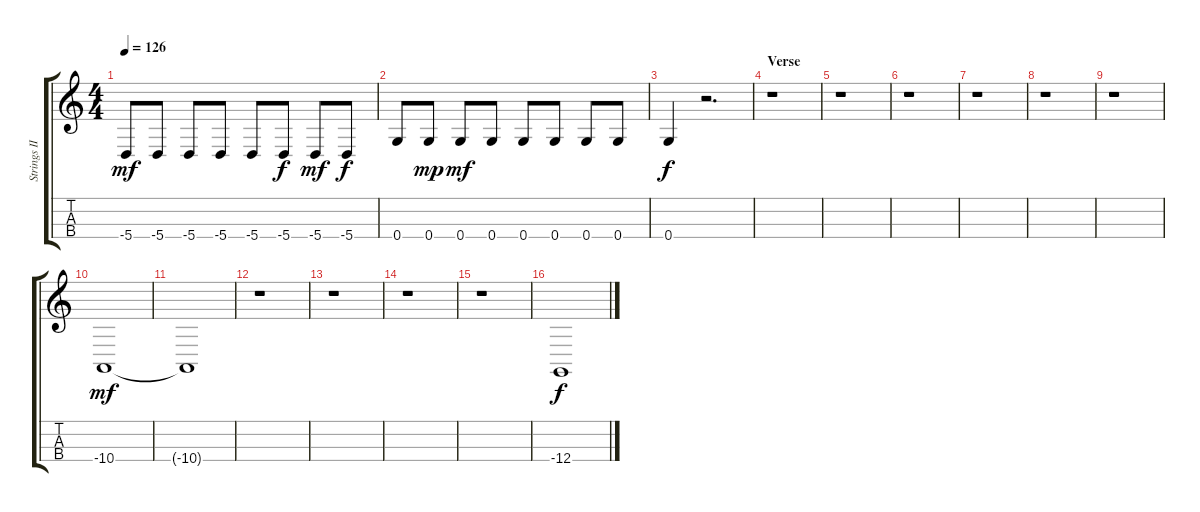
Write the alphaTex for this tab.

\track ("Strings IIII" "Strings II") {instrument stringensemble1}
\staff {score tabs}
\tuning (E5 A4 D4 G3) {hide}
\ts (4 4)
\tempo 126
\clef g2
\ks c
-5.4.8{dy mf} -5.4.8 -5.4.8 -5.4.8 -5.4.8 -5.4.8{dy f} -5.4.8{dy mf} -5.4.8{dy f} |
0.4.8 0.4.8{dy mp} 0.4.8{dy mf} 0.4.8 0.4.8 0.4.8 0.4.8 0.4.8 |
0.4.4{dy f} r.2{d} |
\section ("" "Verse")
r.1 |
r.1 |
r.1 |
r.1 |
r.1 |
r.1 |
-10.4.1{dy mf} |
-10.4{t}.1 |
r.1 |
r.1 |
r.1 |
r.1 |
-12.4.1{dy f}
